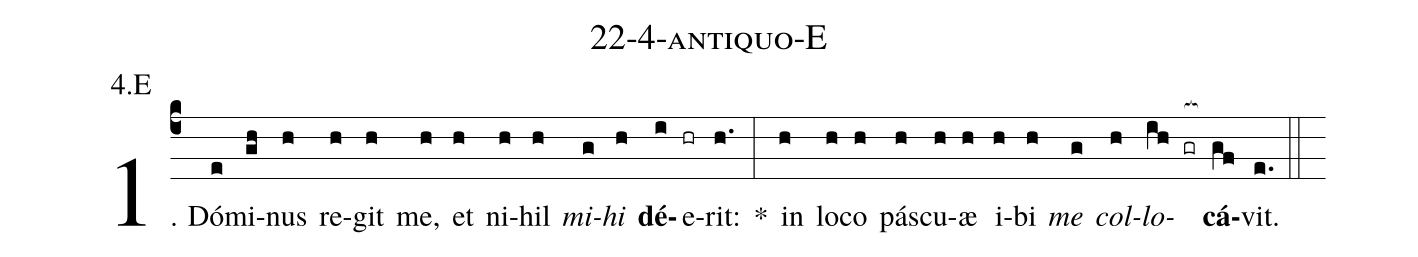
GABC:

name: 22-4-antiquo-E;
annotation: 4.E;
%%
(c4)1. Dó(e)mi(gh)nus(h) re(h)git(h) me,(h) et(h) ni(h)hil(h) <i>mi</i>(g)<i>hi</i>(h) <b>dé</b>(i)e(hr)rit:(h.) *(:) in(h) lo(h)co(h) pás(h)cu(h)æ(h) i(h)bi(h) <i>me</i>(g) <i>col</i>(h)<i>lo</i>(ih gr[ocb:1{])<b>cá</b>(gf[ocb:0}])vit.(e.) (::)
